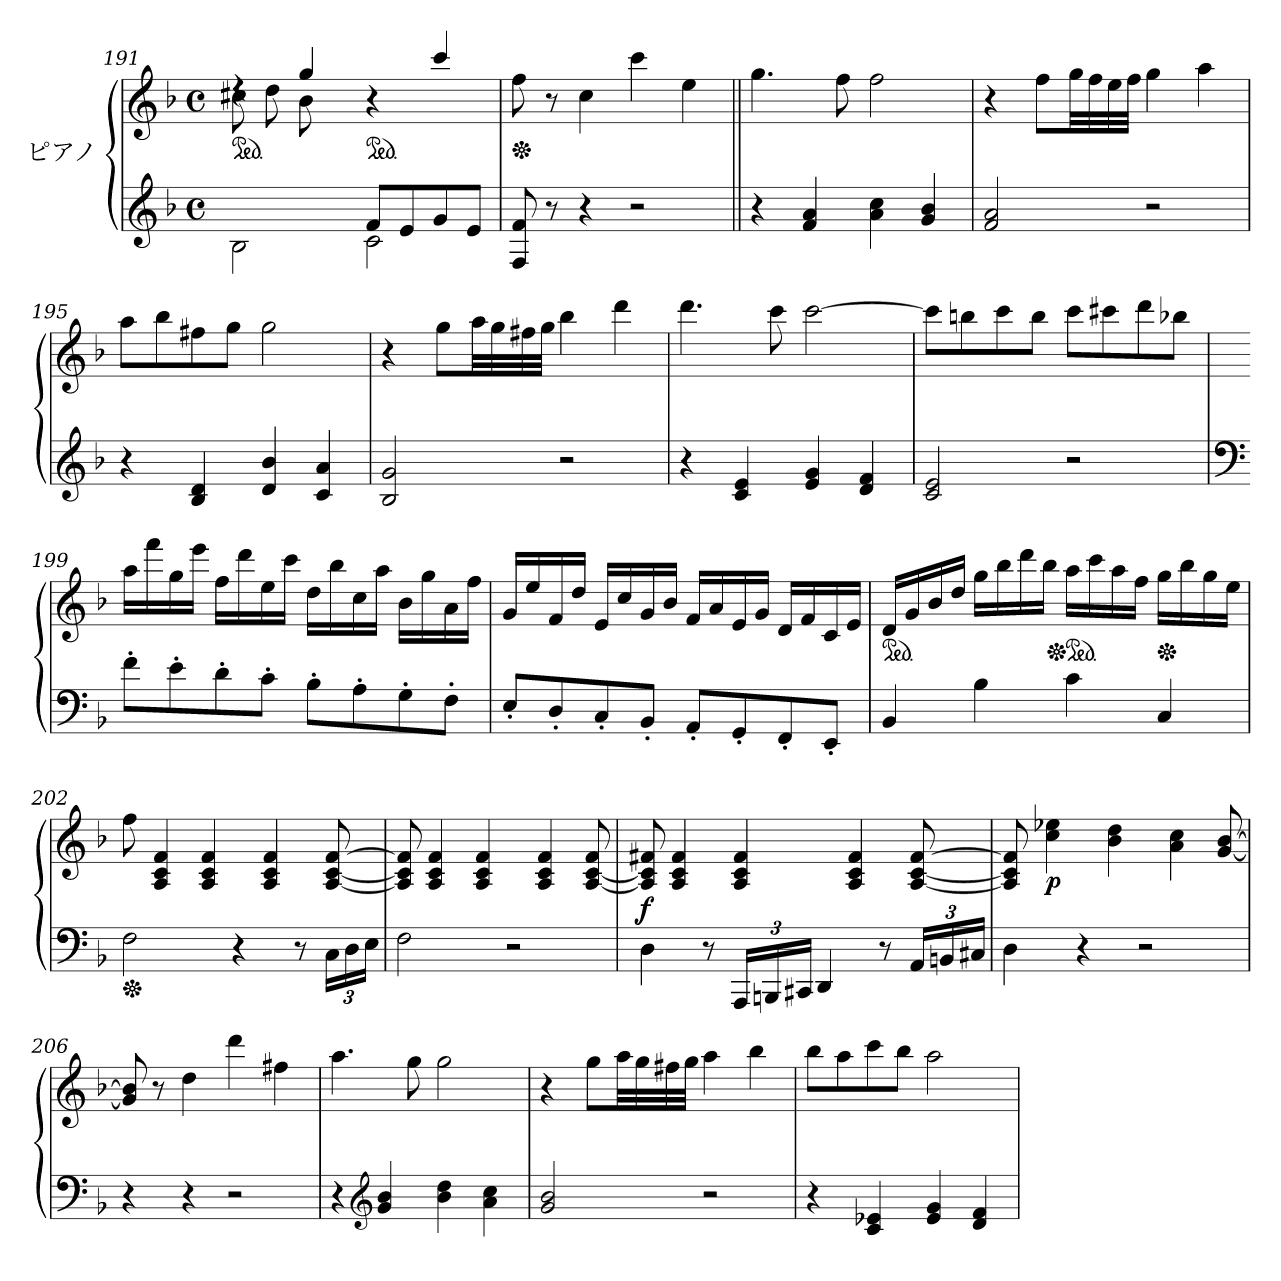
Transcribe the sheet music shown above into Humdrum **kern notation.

**kern	**kern	**dynam
*part1	*part1	*part1
*staff2	*staff1	*staff1/2
*I"ピアノ	*	*
*clefG2	*clefG2	*
*k[b-]	*k[b-]	*
*M4/4	*M4/4	*
*met(c)	*met(c)	*
=191	=191	=191
*^	*	*
*	*	*ped	*
*	*	*^	*
4.ryy	2B-\	4rdd	8cc#X\L	.
.	.	.	8dd\	.
.	.	4gg/	8b-\	.
8g/J	.	.	2ryy	.
*	*	*ped	*	*
8f/L	2c\	4r	.	.
8e/	.	.	.	.
8g/	.	4ccc/	.	.
8e/J	.	.	8ryy	.
*v	*v	*	*	*
*	*v	*v	*
=192	=192	=192
*	*Xped	*
8F/ 8f/	8ff\	.
8r	8r	.
4r	4cc\	.
2r	4ccc\	.
.	4ee\	.
!!LO:LB:g=z
=193||	=193||	=193||
4r	4.gg\	.
4f/ 4a/	.	.
.	8ff\	.
4a\ 4cc\	2ff\	.
4g/ 4b-/	.	.
=194	=194	=194
2f/ 2a/	4r	.
.	8ff\L	.
.	32gg\LL	.
.	32ff\	.
.	32ee\	.
.	32ff\JJJ	.
2r	4gg\	.
.	4aa\	.
=195	=195	=195
4r	8aa\L	.
.	8bb-\	.
4B-/ 4d/	8ff#X\	.
.	8gg\J	.
4d/ 4b-/	2gg\	.
4c/ 4a/	.	.
=196	=196	=196
2B-/ 2g/	4r	.
.	8gg\L	.
.	32aa\LL	.
.	32gg\	.
.	32ff#X\	.
.	32gg\JJJ	.
2r	4bb-\	.
.	4ddd\	.
=197	=197	=197
4r	4.ddd\	.
4c/ 4e/	.	.
.	8ccc\	.
4e/ 4g/	[2ccc\	.
4d/ 4f/	.	.
!!LO:LB:g=z
=198	=198	=198
2c/ 2e/	8ccc\L]	.
.	8bbn\	.
.	8ccc\	.
.	8bb\J	.
2r	8ccc\L	.
.	8ccc#X\	.
.	8ddd\	.
.	8bb-X\J	.
=199	=199	=199
*clefF4	*	*
8f'\L	16aa\LL	.
.	16fff\	.
8e'\	16gg\	.
.	16eee\JJ	.
8d'\	16ff\LL	.
.	16ddd\	.
8c'\J	16ee\	.
.	16ccc\JJ	.
8B-'\L	16dd\LL	.
.	16bb-\	.
8A'\	16cc\	.
.	16aa\JJ	.
8G'\	16b-\LL	.
.	16gg\	.
8F'\J	16a\	.
.	16ff\JJ	.
!!LO:LB:g=z
=200	=200	=200
8E'/L	16g/LL	.
.	16ee/	.
8D'/	16f/	.
.	16dd/JJ	.
8C'/	16e/LL	.
.	16cc/	.
8BB-'/J	16g/	.
.	16b-/JJ	.
8AA'/L	16f/LL	.
.	16a/	.
8GG'/	16e/	.
.	16g/JJ	.
8FF'/	16d/LL	.
.	16f/	.
8EE'/J	16c/	.
.	16e/JJ	.
=201	=201	=201
*	*ped	*
4BB-/	16d/LL	.
.	16g/	.
.	16b-/	.
.	16dd/JJ	.
4B-\	16gg\LL	.
.	16bb-\	.
.	16ddd\	.
.	16bb-\JJ	.
*	*Xped	*
*	*ped	*
4c\	16aa\LL	.
.	16ccc\	.
.	16aa\	.
.	16ff\JJ	.
*	*Xped	*
4C/	16gg\LL	.
.	16bb-\	.
.	16gg\	.
.	16ee\JJ	.
=202	=202	=202
*Xped	*	*
2F\	8ff\	.
.	4A/ 4c/ 4f/	.
.	4A/ 4c/ 4f/	.
4r	.	.
.	4A/ 4c/ 4f/	.
8r	.	.
*Xbrackettup	*	*
24C\LL	[8A/ [8c/ [8f/	.
24D\	.	.
24E\JJ	.	.
!!LO:LB:g=z
=203	=203	=203
2F\	8A/] 8c/] 8f/]	.
.	4A/ 4c/ 4f/	.
.	4A/ 4c/ 4f/	.
2r	.	.
.	4A/ 4c/ 4f/	.
.	[8A/ [8c/ 8f/	.
=204	=204	=204
!	!	!LO:DY:a=2
4D\	8A/] 8c/] 8f#X/	f
.	4A/ 4c/ 4f#/	.
8r	.	.
24AAA/LL	4A/ 4c/ 4f#/	.
24BBBn/	.	.
24CC#X/JJ	.	.
4DD/	.	.
.	4A/ 4c/ 4f#/	.
8r	.	.
24AA/LL	[8A/ [8c/ [8f#/	.
24BBn/	.	.
24C#X/JJ	.	.
=205	=205	=205
4D\	8A/] 8c/] 8f#/]	.
!	!	!LO:DY:b
.	4cc\ 4ee-X\	p
4r	.	.
.	4b-\ 4dd\	.
2r	.	.
.	4a\ 4cc\	.
.	[8g/ [8b-/	.
=206	=206	=206
4r	8g/] 8b-/]	.
.	8r	.
4r	4dd\	.
2r	4ddd\	.
.	4ff#X\	.
=207	=207	=207
4r	4.aa\	.
*clefG2	*	*
4g/ 4b-/	.	.
.	8gg\	.
4b-\ 4dd\	2gg\	.
4a\ 4cc\	.	.
!!LO:PB:g=z
=208	=208	=208
2g/ 2b-/	4r	.
.	8gg\L	.
.	32aa\LL	.
.	32gg\	.
.	32ff#X\	.
.	32gg\JJJ	.
2r	4aa\	.
.	4bb-\	.
=209	=209	=209
4r	8bb-\L	.
.	8aa\	.
4c/ 4e-X/	8ccc\	.
.	8bb-\J	.
4e-/ 4g/	2aa\	.
4d/ 4f/	.	.
=	=	=
*-	*-	*-
